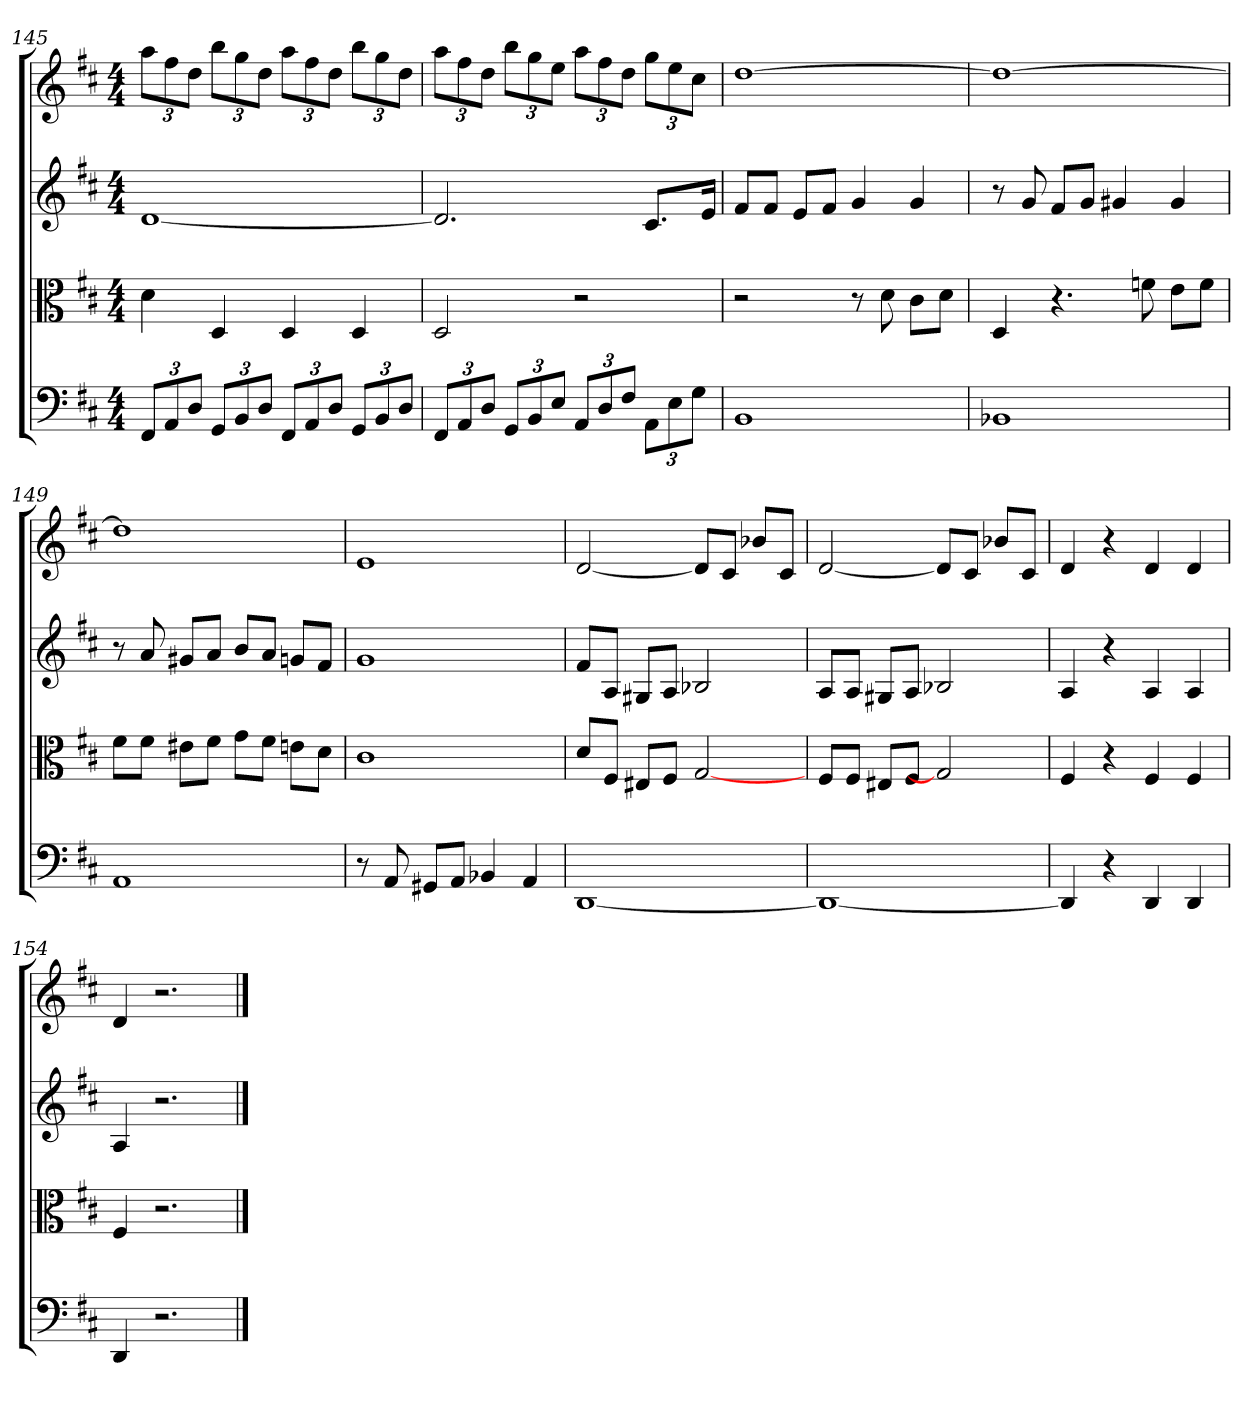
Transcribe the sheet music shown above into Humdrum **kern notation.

**kern	**kern	**kern	**kern
*part4	*part3	*part2	*part1
*staff4	*staff3	*staff2	*staff1
*clefF4	*clefC3	*	*
*k[f#c#]	*k[f#c#]	*k[f#c#]	*k[f#c#]
*D:	*D:	*D:	*D:
*M4/4	*M4/4	*M4/4	*M4/4
=145	=145	=145	=145
12FF#/L	4d	[1d	12aaL
12AA/	.	.	12ff#
12D/J	.	.	12ddJ
12GG/L	4D	.	12bbL
12BB/	.	.	12gg
12D/J	.	.	12ddJ
12FF#/L	4D	.	12aaL
12AA/	.	.	12ff#
12D/J	.	.	12ddJ
12GG/L	4D	.	12bbL
12BB/	.	.	12gg
12D/J	.	.	12ddJ
=146	=146	=146	=146
12FF#/L	2D	2.d]	12aaL
12AA/	.	.	12ff#
12D/J	.	.	12ddJ
12GG/L	.	.	12bbL
12BB/	.	.	12gg
12E/J	.	.	12eeJ
12AA/L	2r	.	12aaL
12D/	.	.	12ff#
12F#/J	.	.	12ddJ
12AA\L	.	8.c#L	12ggL
12E\	.	.	12ee
12G\J	.	.	12cc#J
.	.	16eJk	.
=147	=147	=147	=147
1BB	2r	8f#L	[1dd
.	.	8f#J	.
.	.	8eL	.
.	.	8f#J	.
.	8r	4g	.
.	8d	.	.
.	8c#\L	4g	.
.	8d\J	.	.
=148	=148	=148	=148
1BB-X	4D	8r	1dd_
.	.	8g	.
.	4.r	8f#L	.
.	.	8gJ	.
.	.	4g#X	.
.	8fn	.	.
.	8e\L	4g#	.
.	8f\J	.	.
=149	=149	=149	=149
1AA	8f#\L	8r	1dd]
.	8f#\J	8a	.
.	8e#X\L	8g#XL	.
.	8f#\J	8aJ	.
.	8g\L	8bL	.
.	8f#\J	8aJ	.
.	8en\L	8gnL	.
.	8d\J	8f#J	.
=150	=150	=150	=150
8r	1c#	1g	1e
8AA	.	.	.
8GG#X/L	.	.	.
8AA/J	.	.	.
4BB-X	.	.	.
4AA	.	.	.
=151	=151	=151	=151
[1DD	8d/L	8f#L	[2d
.	8F#/J	8AJ	.
.	8E#X/L	8G#XL	.
.	8F#/J	8AJ	.
.	[2G	2B-X	8dL]
.	.	.	8c#J
.	.	.	8b-XL
.	.	.	8c#J
=152	=152	=152	=152
1DD_	8F#/L	8AL	[2d
.	8F#/J	8AJ	.
.	8E#X/L	8G#XL	.
.	8F#/J	8AJ	.
.	2G]	2B-X	8dL]
.	.	.	8c#J
.	.	.	8b-XL
.	.	.	8c#J
=153	=153	=153	=153
4DD]	4F#	4A	4d
4r	4r	4r	4r
4DD	4F#	4A	4d
4DD	4F#	4A	4d
=154	=154	=154	=154
4DD	4F#	4A	4d
2.r	2.r	2.r	2.r
==	==	==	==
*-	*-	*-	*-
